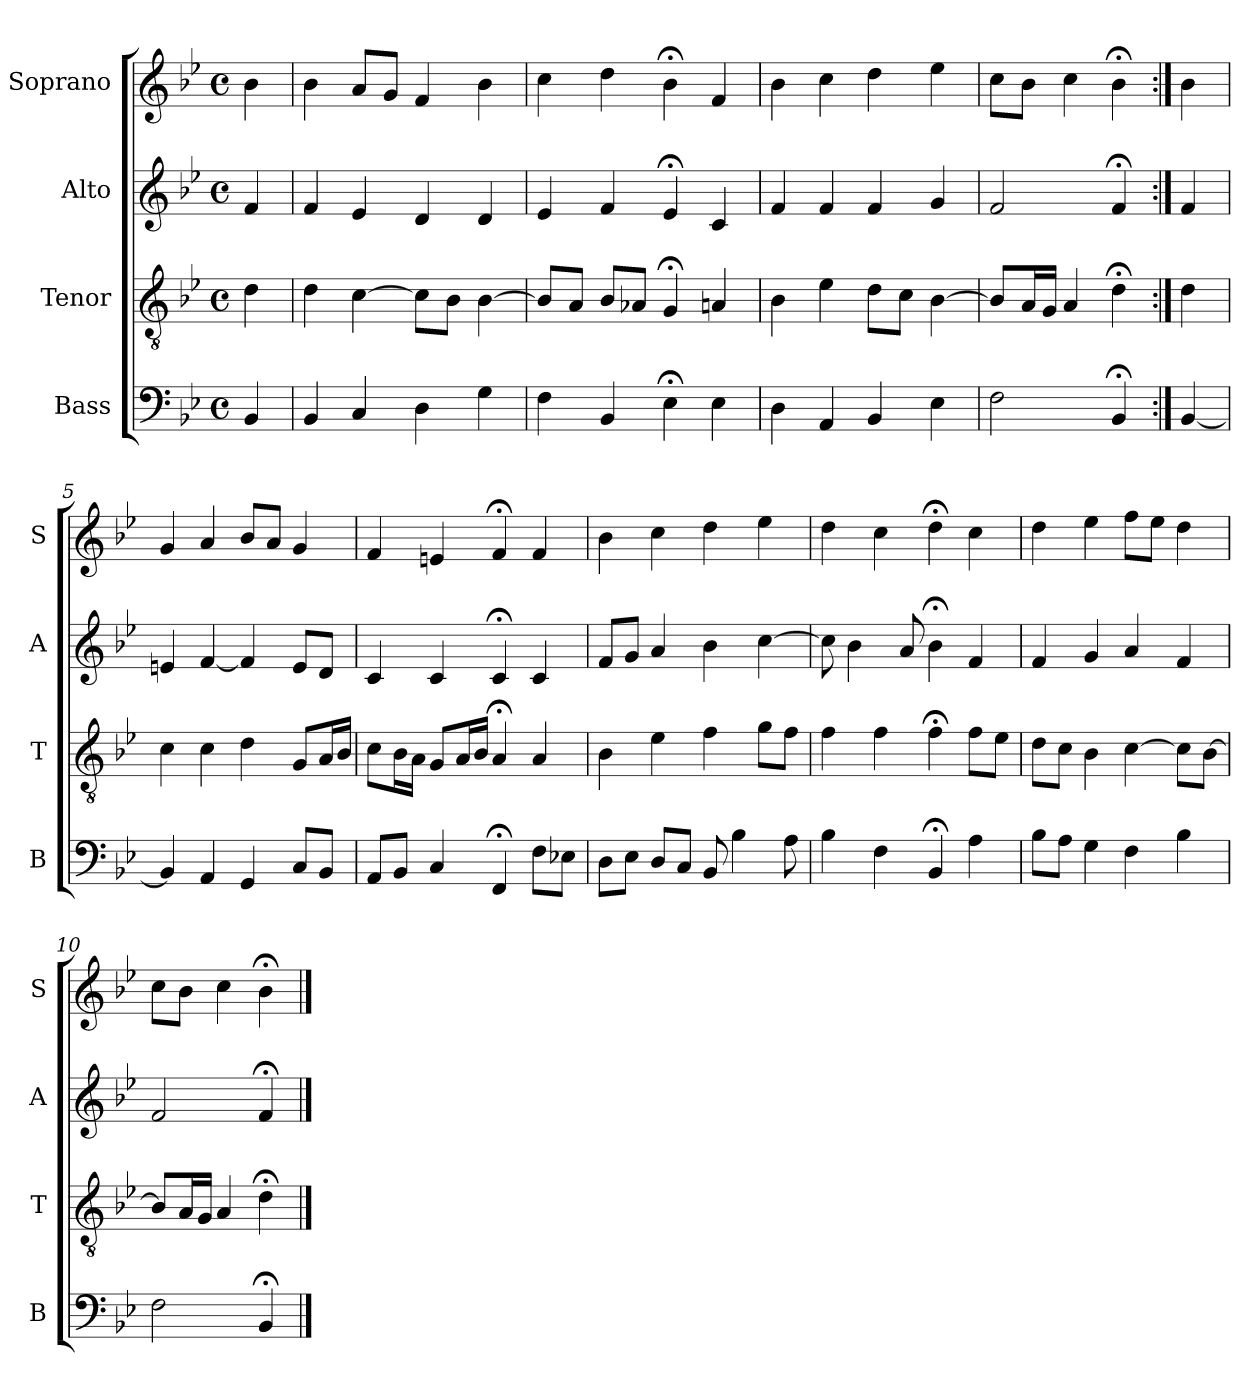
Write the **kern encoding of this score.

**kern	**kern	**kern	**kern
*part4	*part3	*part2	*part1
*staff4	*staff3	*staff2	*staff1
*I"Bass	*I"Tenor	*I"Alto	*I"Soprano
*I'B	*I'T	*I'A	*I'S
*clefF4	*clefGv2	*clefG2	*clefG2
*k[b-e-]	*k[b-e-]	*k[b-e-]	*k[b-e-]
*B-:	*B-:	*B-:	*B-:
*M4/4	*M4/4	*M4/4	*M4/4
*met(c)	*met(c)	*met(c)	*met(c)
*MM100	*MM100	*MM100	*MM100
=	=	=	=
4BB-	4d	4f	4b-
=1	=1	=1	=1
4BB-	4d	4f	4b-
4C	[4c	4e-	8aL
.	.	.	8gJ
4D	8cL]	4d	4f
.	8B-J	.	.
4G	[4B-	4d	4b-
=2	=2	=2	=2
4F	8B-L]	4e-	4cc
.	8AJ	.	.
4BB-	8B-L	4f	4dd
.	8A-XJ	.	.
4E-;<	4G;<	4e-;<	4b-;<
4E-	4An	4c	4f
=3	=3	=3	=3
4D	4B-	4f	4b-
4AAi	4e-i	4fi	4cci
4BB-	8dL	4f	4dd
.	8cJ	.	.
4E-	[4B-	4g	4ee-
=4	=4	=4	=4
2F	8B-L]	2f	8ccL
.	16AL	.	8b-J
.	16GJJ	.	.
.	4A	.	4cc
4BB-;<	4d;<	4f;<	4b-;<
=:|!	=:|!	=:|!	=:|!
[4BB-	4d	4f	4b-
=5	=5	=5	=5
4BB-]	4c	4en	4g
4AA	4c	[4f	4a
4GG	4d	4f]	8b-L
.	.	.	8aJ
8CL	8GL	8eL	4g
8BB-J	16AL	8dJ	.
.	16B-JJ	.	.
=6	=6	=6	=6
8AAL	8cL	4c	4f
8BB-J	16B-L	.	.
.	16AJJ	.	.
4C	8GL	4c	4en
.	16AL	.	.
.	16B-JJ	.	.
4FF;<	4A;<	4c;<	4f;<
8FL	4A	4c	4f
8E-XJ	.	.	.
=7	=7	=7	=7
8DL	4B-	8fL	4b-
8E-J	.	8gJ	.
8DL	4e-	4a	4cc
8CJ	.	.	.
8BB-	4f	4b-	4dd
4B-	.	.	.
.	8gL	[4cc	4ee-
8A	8fJ	.	.
=8	=8	=8	=8
4B-	4f	8cc]	4dd
.	.	4b-	.
4F	4f	.	4cc
.	.	8a	.
4BB-;<	4f;<	4b-;<	4dd;<
4A	8fL	4f	4cc
.	8e-J	.	.
=9	=9	=9	=9
8B-L	8dL	4f	4dd
8AJ	8cJ	.	.
4G	4B-	4g	4ee-
4F	[4c	4a	8ffL
.	.	.	8ee-J
4B-	8cL]	4f	4dd
.	[8B-J	.	.
=10	=10	=10	=10
2F	8B-L]	2f	8ccL
.	16AL	.	8b-J
.	16GJJ	.	.
.	4A	.	4cc
4BB-;<	4d;<	4f;<	4b-;<
==	==	==	==
*-	*-	*-	*-
